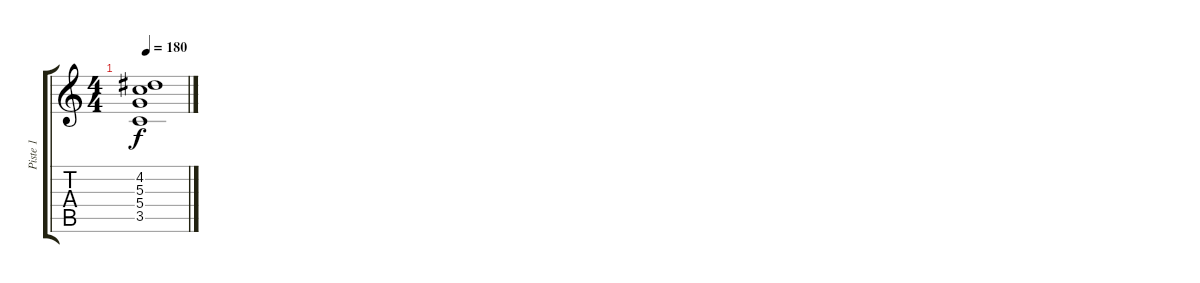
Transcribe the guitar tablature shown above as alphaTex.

\track ("Piste 1" "Piste 1") {instrument acousticguitarnylon}
\staff {score tabs}
\tuning (E4 B3 G3 D3 A2 E2) {hide}
\ts (4 4)
\tempo 180
\clef g2
\ks c
(4.2{t} 5.3{t} 5.4{t} 3.5{t}).1{dy f}
